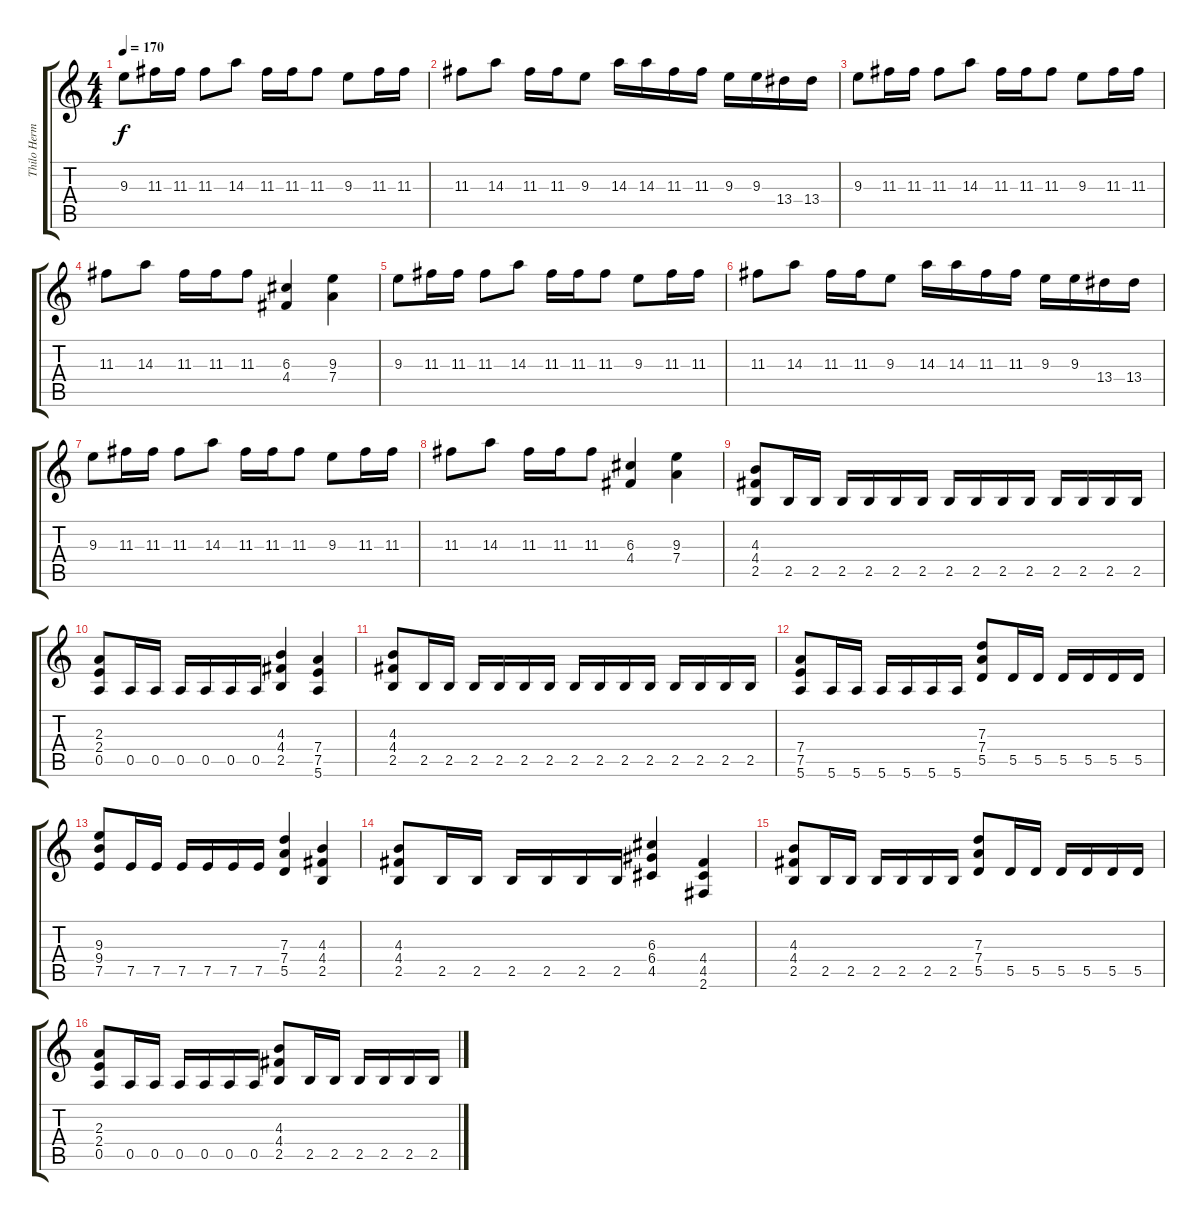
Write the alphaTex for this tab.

\track ("Thilo Hermann" "Thilo Herm") {instrument distortionguitar}
\staff {score tabs}
\tuning (E4 B3 G3 D3 A2 E2) {hide}
\ts (4 4)
\tempo 170
\clef g2
\ks c
9.3.8{dy f instrument distortionguitar} 11.3.16 11.3.16 11.3.8 14.3.8 11.3.16 11.3.16 11.3.8 9.3.8 11.3.16 11.3.16 |
11.3.8 14.3.8 11.3.16 11.3.16 9.3.8 14.3.16 14.3.16 11.3.16 11.3.16 9.3.16 9.3.16 13.4.16 13.4.16 |
9.3.8 11.3.16 11.3.16 11.3.8 14.3.8 11.3.16 11.3.16 11.3.8 9.3.8 11.3.16 11.3.16 |
11.3.8 14.3.8 11.3.16 11.3.16 11.3.8 (6.3 4.4).4 (9.3 7.4).4 |
9.3.8 11.3.16 11.3.16 11.3.8 14.3.8 11.3.16 11.3.16 11.3.8 9.3.8 11.3.16 11.3.16 |
11.3.8 14.3.8 11.3.16 11.3.16 9.3.8 14.3.16 14.3.16 11.3.16 11.3.16 9.3.16 9.3.16 13.4.16 13.4.16 |
9.3.8 11.3.16 11.3.16 11.3.8 14.3.8 11.3.16 11.3.16 11.3.8 9.3.8 11.3.16 11.3.16 |
11.3.8 14.3.8 11.3.16 11.3.16 11.3.8 (6.3 4.4).4 (9.3 7.4).4 |
(4.3 4.4 2.5).8 2.5.16 2.5.16 2.5.16 2.5.16 2.5.16 2.5.16 2.5.16 2.5.16 2.5.16 2.5.16 2.5.16 2.5.16 2.5.16 2.5.16 |
(2.3 2.4 0.5).8 0.5.16 0.5.16 0.5.16 0.5.16 0.5.16 0.5.16 (4.3 4.4 2.5).4 (7.4 7.5 5.6).4 |
(4.3 4.4 2.5).8 2.5.16 2.5.16 2.5.16 2.5.16 2.5.16 2.5.16 2.5.16 2.5.16 2.5.16 2.5.16 2.5.16 2.5.16 2.5.16 2.5.16 |
(7.4 7.5 5.6).8 5.6.16 5.6.16 5.6.16 5.6.16 5.6.16 5.6.16 (7.3 7.4 5.5).8 5.5.16 5.5.16 5.5.16 5.5.16 5.5.16 5.5.16 |
(9.3 9.4 7.5).8 7.5.16 7.5.16 7.5.16 7.5.16 7.5.16 7.5.16 (7.3 7.4 5.5).4 (4.3 4.4 2.5).4 |
(4.3 4.4 2.5).8 2.5.16 2.5.16 2.5.16 2.5.16 2.5.16 2.5.16 (6.3 6.4 4.5).4 (4.4 4.5 2.6).4 |
(4.3 4.4 2.5).8 2.5.16 2.5.16 2.5.16 2.5.16 2.5.16 2.5.16 (7.3 7.4 5.5).8 5.5.16 5.5.16 5.5.16 5.5.16 5.5.16 5.5.16 |
(2.3 2.4 0.5).8 0.5.16 0.5.16 0.5.16 0.5.16 0.5.16 0.5.16 (4.3 4.4 2.5).8 2.5.16 2.5.16 2.5.16 2.5.16 2.5.16 2.5.16
